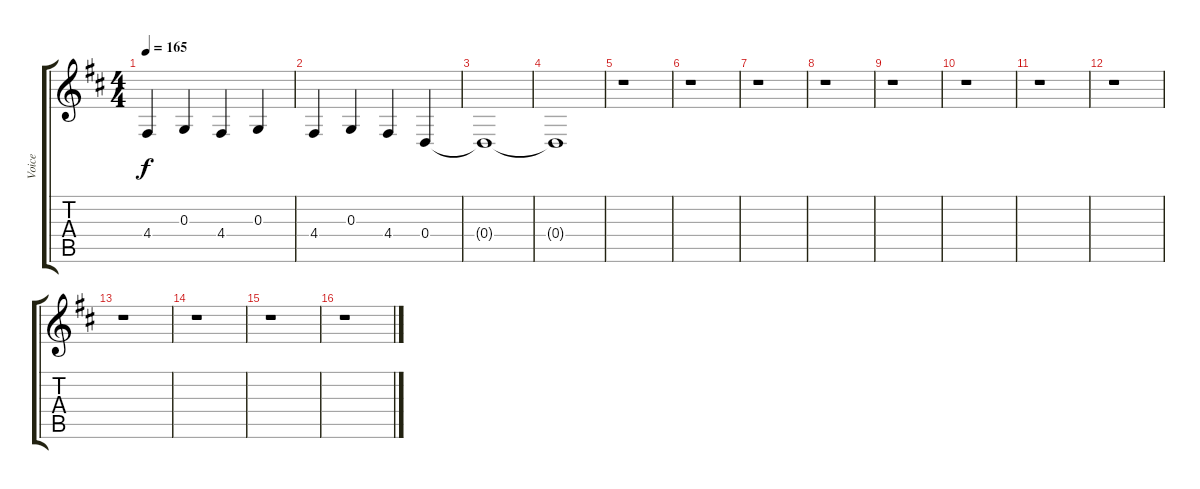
\track ("Voice" "Voice") {instrument lead6voice}
\staff {score tabs}
\tuning (E4 B3 G3 D3 A2 E2) {hide}
\ts (4 4)
\tempo 165
\clef g2
\ks bminor
4.4.4{dy f} 0.3.4 4.4.4 0.3.4 |
4.4.4 0.3.4 4.4.4 0.4.4 |
0.4{t}.1 |
0.4{t}.1 |
r.1 |
r.1 |
r.1 |
r.1 |
r.1 |
r.1 |
r.1 |
r.1 |
r.1 |
r.1 |
r.1 |
r.1
